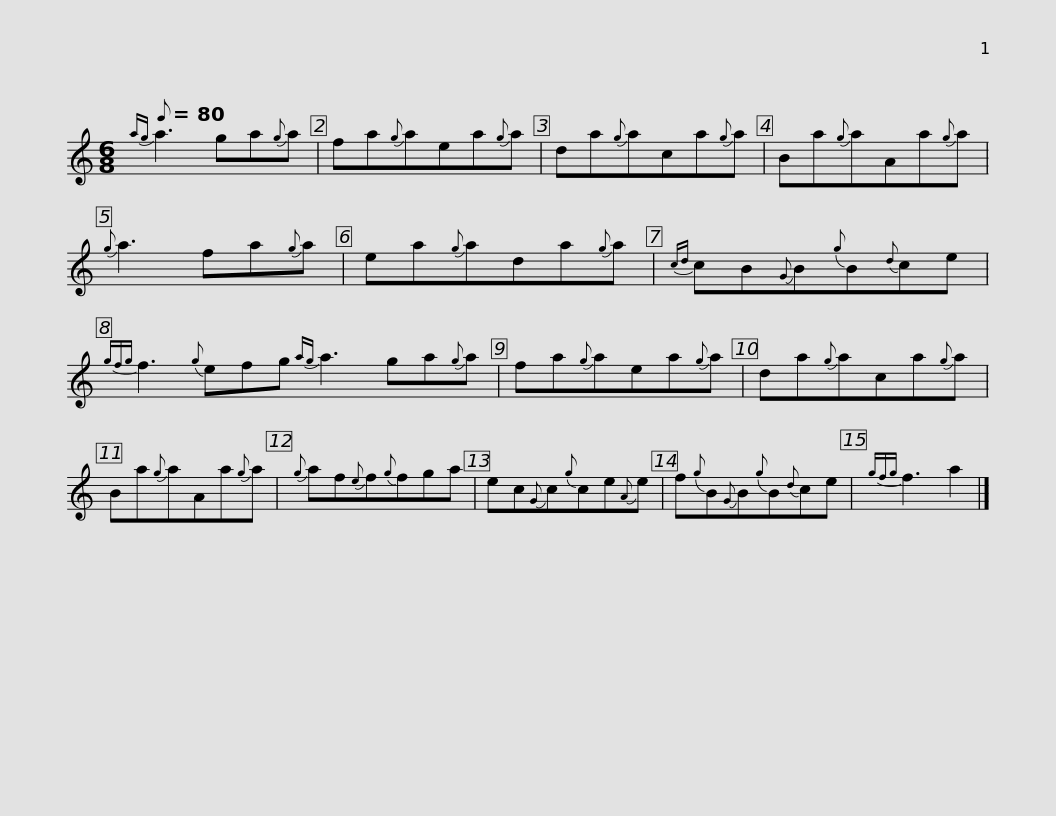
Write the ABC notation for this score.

X:1
L:1/8
Q:1/8=80
M:6/8
I:linebreak $
K:C
V:1 treble
V:1
{ag} a3 ga{g}a | fa{g}aea{g}a | da{g}aca{g}a | Ba{g}aAa{g}a |{g} a3 fa{g}a | %5
 ea{g}ada{g}a |${cd} cB{G}B{g}B{d}ce |{gfg} f3{g} efg{ag} a3 ga{g}a | fa{g}aea{g}a | da{g}aca{g}a |$ %10
 Ba{g}aAa{g}a |{g} af{e}f{g}fga | ec{G}c{g}ce{A}e | f{g}B{G}B{g}B{d}ce |{gfg} f3 a2 |] %15
